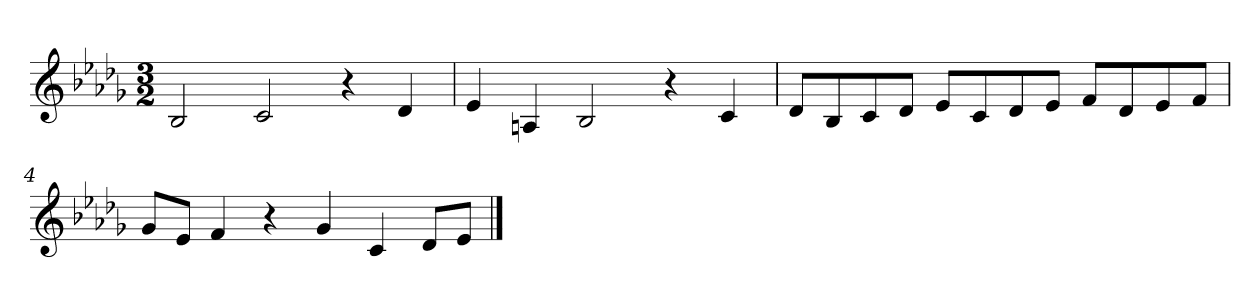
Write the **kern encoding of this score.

**kern
*part1
*staff1
*clefG2
*k[b-e-a-d-g-]
*b-:
*M3/2
*MM124
=1
2B-
2c
4r
4d-
=2
4e-
4An
2B-
4r
4c
=3
8d-/L
8B-/
8c/
8d-/J
8e-/L
8c/
8d-/
8e-/J
8f/L
8d-/
8e-/
8f/J
=4
8g-/L
8e-/J
4f
4r
4g-
4c
8d-/L
8e-/J
==
*-
